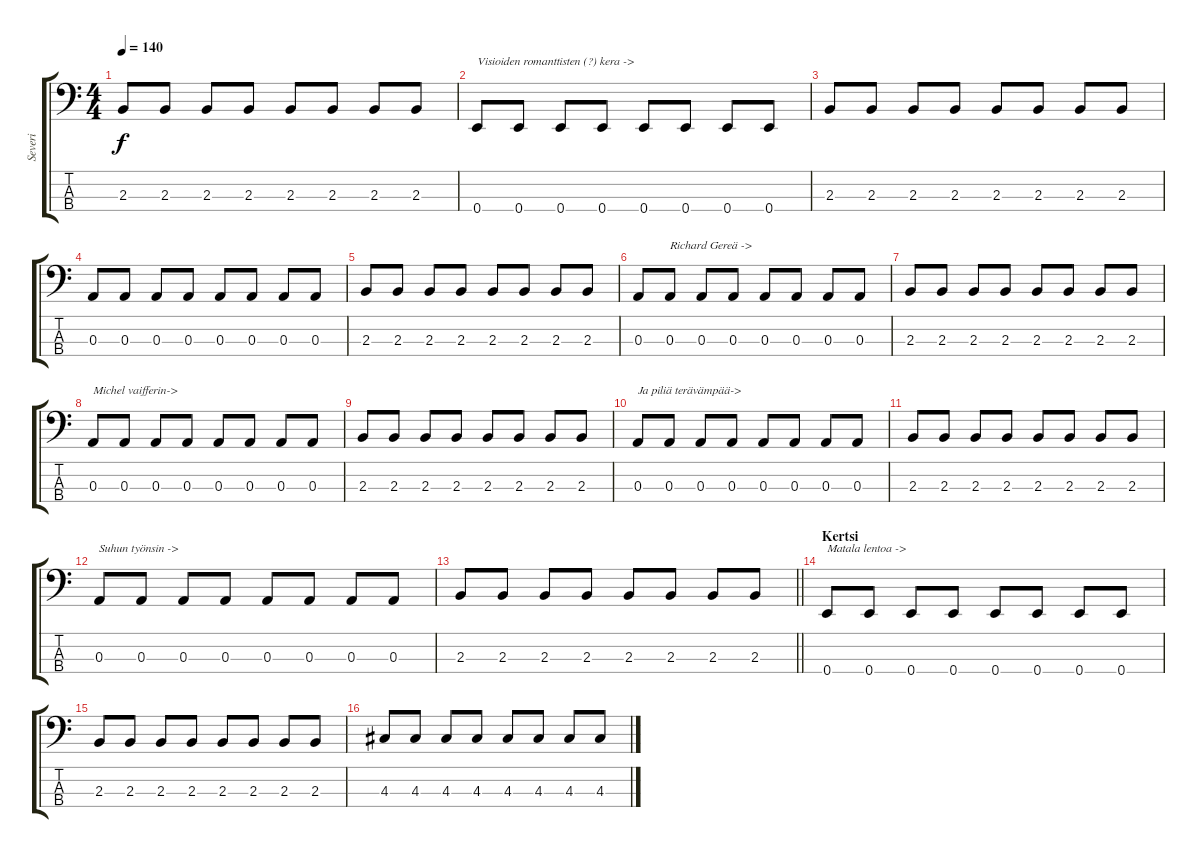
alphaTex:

\track ("Severi" "Severi") {instrument electricbassfinger}
\staff {score tabs}
\tuning (G2 D2 A1 E1) {hide}
\ts (4 4)
\tempo 140
\clef f4
\ks c
2.3.8{dy f} 2.3.8 2.3.8 2.3.8 2.3.8 2.3.8 2.3.8 2.3.8 |
0.4.8{txt "Visioiden romanttisten (?) kera ->"} 0.4.8 0.4.8 0.4.8 0.4.8 0.4.8 0.4.8 0.4.8 |
2.3.8 2.3.8 2.3.8 2.3.8 2.3.8 2.3.8 2.3.8 2.3.8 |
0.3.8 0.3.8 0.3.8 0.3.8 0.3.8 0.3.8 0.3.8 0.3.8 |
2.3.8 2.3.8 2.3.8 2.3.8 2.3.8 2.3.8 2.3.8 2.3.8 |
0.3.8 0.3.8{txt "Richard Gereä ->"} 0.3.8 0.3.8 0.3.8 0.3.8 0.3.8 0.3.8 |
2.3.8 2.3.8 2.3.8 2.3.8 2.3.8 2.3.8 2.3.8 2.3.8 |
0.3.8{txt "Michel vaifferin->"} 0.3.8 0.3.8 0.3.8 0.3.8 0.3.8 0.3.8 0.3.8 |
2.3.8 2.3.8 2.3.8 2.3.8 2.3.8 2.3.8 2.3.8 2.3.8 |
0.3.8{txt "Ja piliä terävämpää->"} 0.3.8 0.3.8 0.3.8 0.3.8 0.3.8 0.3.8 0.3.8 |
2.3.8 2.3.8 2.3.8 2.3.8 2.3.8 2.3.8 2.3.8 2.3.8 |
0.3.8{txt "Suhun työnsin ->"} 0.3.8 0.3.8 0.3.8 0.3.8 0.3.8 0.3.8 0.3.8 |
\barLineRight lightlight
2.3.8 2.3.8 2.3.8 2.3.8 2.3.8 2.3.8 2.3.8 2.3.8 |
\section ("" "Kertsi")
0.4.8{txt "Matala lentoa ->"} 0.4.8 0.4.8 0.4.8 0.4.8 0.4.8 0.4.8 0.4.8 |
2.3.8 2.3.8 2.3.8 2.3.8 2.3.8 2.3.8 2.3.8 2.3.8 |
4.3.8 4.3.8 4.3.8 4.3.8 4.3.8 4.3.8 4.3.8 4.3.8
